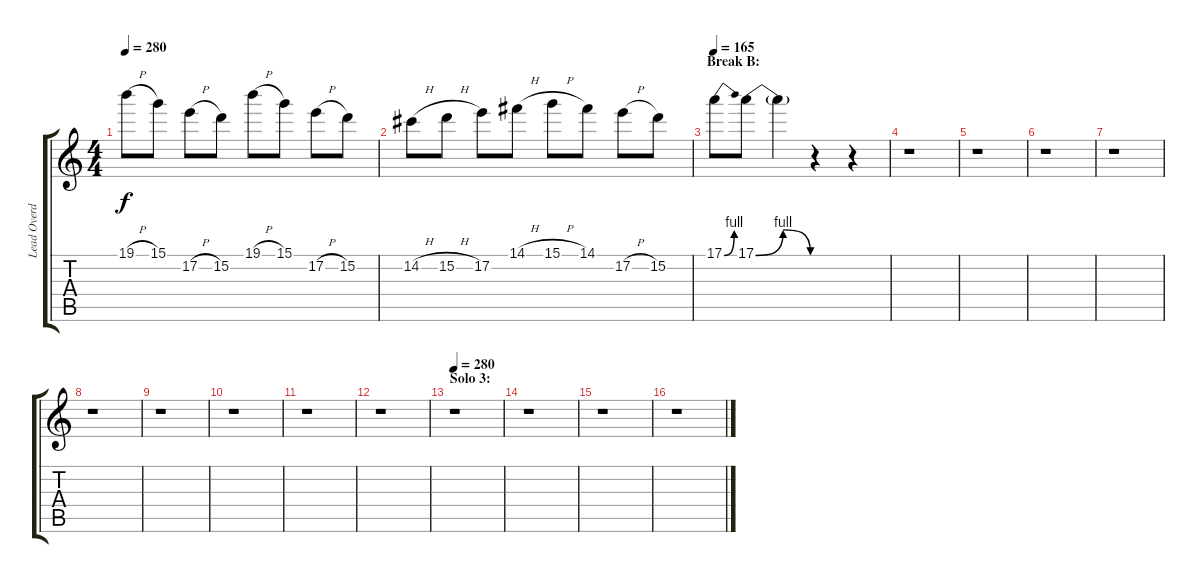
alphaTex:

\track ("Lead Overdub" "Lead Overd") {instrument overdrivenguitar}
\staff {score tabs}
\tuning (E4 B3 G3 D3 A2 E2) {hide}
\ts (4 4)
\tempo 280
\clef g2
\ks c
19.1{h}.8{dy f} 15.1.8 17.2{h}.8 15.2.8 19.1{h}.8 15.1.8 17.2{h}.8 15.2.8 |
14.2{h}.8 15.2{h}.8 17.2.8 14.1{h}.8 15.1{h}.8 14.1.8 17.2{h}.8 15.2.8 |
\section ("" "Break B:")
\tempo 165
17.1{be (bend 0 0 60 4)}.8 17.1{be (bendrelease 0 0 7 4 45 4 60 0)}.8 17.1{t}.4 r.4 r.4 |
r.1 |
r.1 |
r.1 |
r.1 |
r.1 |
r.1 |
r.1 |
r.1 |
r.1 |
\section ("" "Solo 3:")
\tempo 280
r.1 |
r.1 |
r.1 |
r.1
